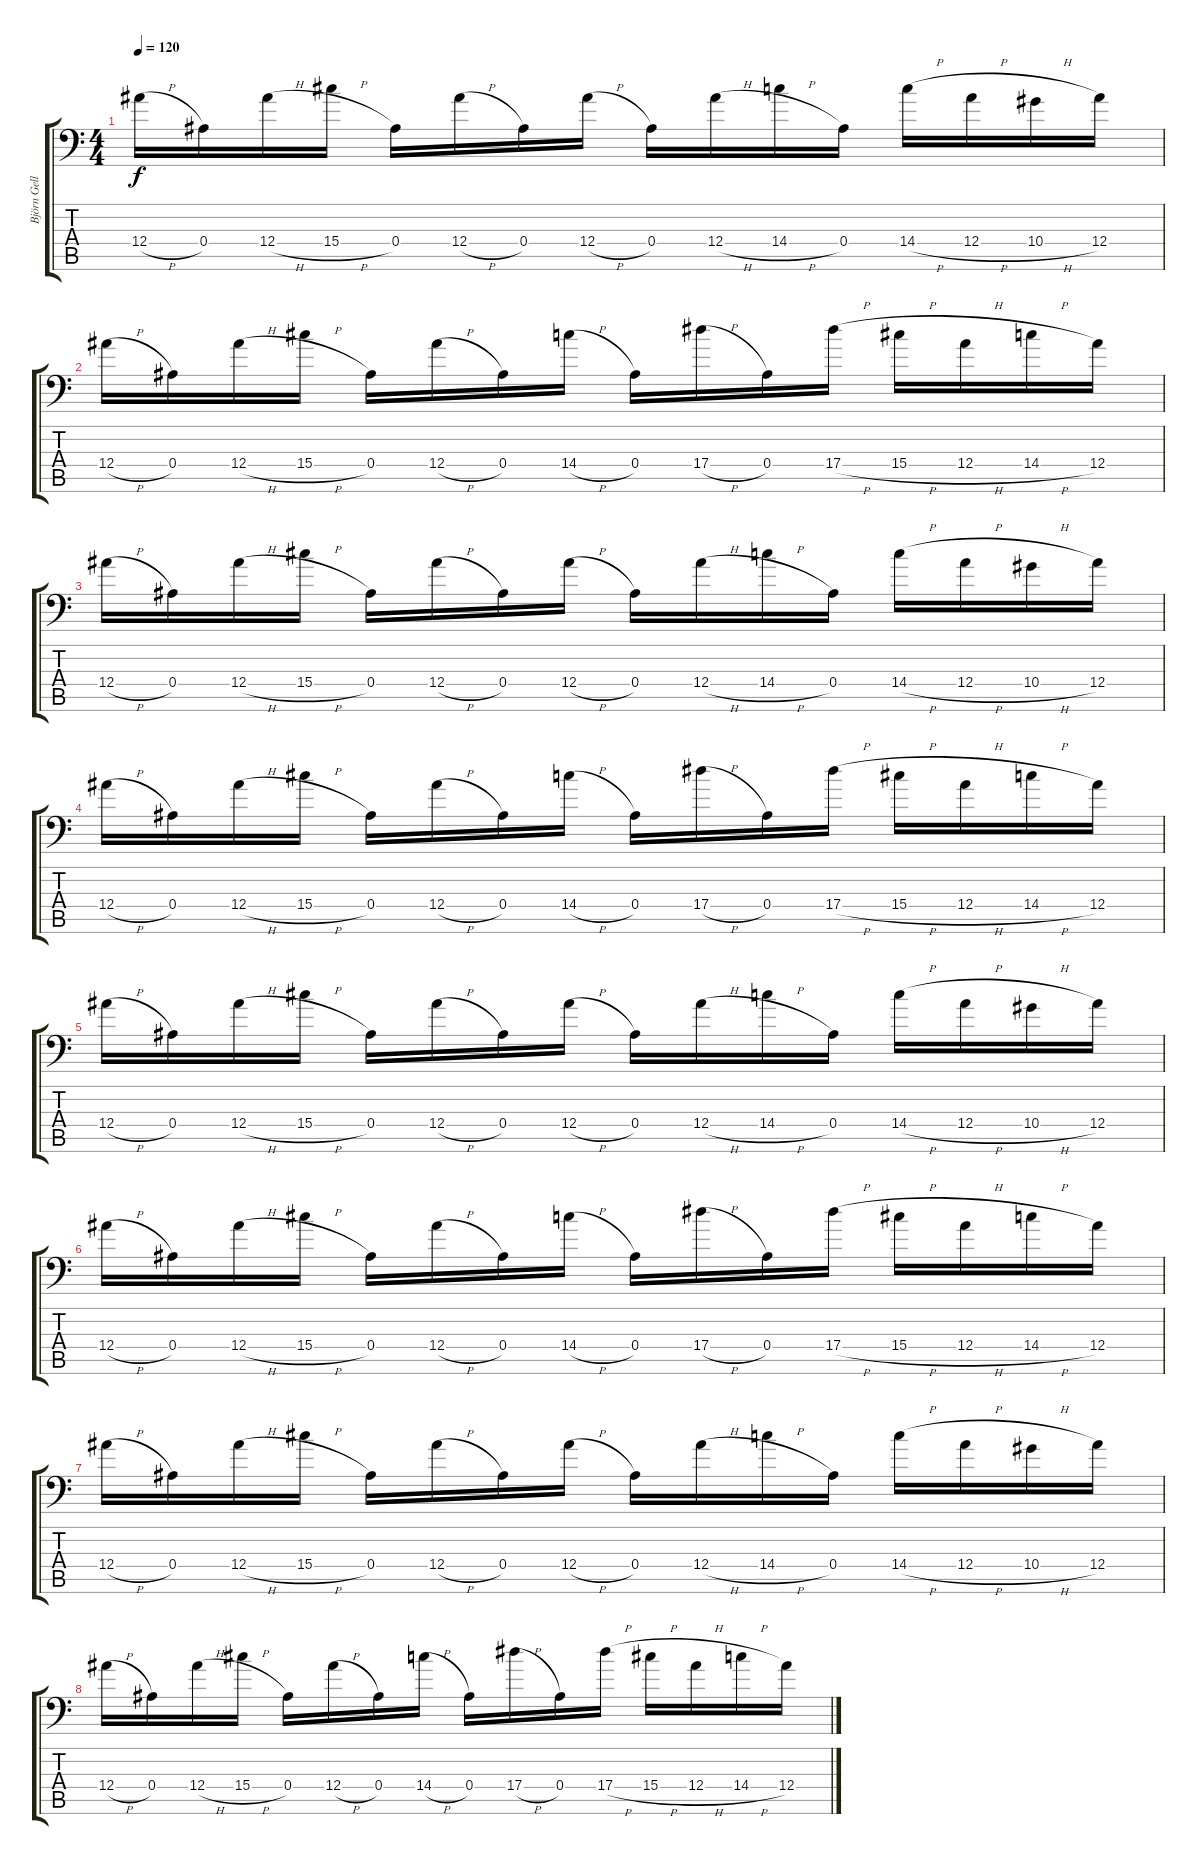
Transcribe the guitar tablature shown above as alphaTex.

\track ("Björn Gellotte" "Björn Gell") {instrument distortionguitar}
\staff {score tabs}
\tuning (C4 G3 Eb3 Bb2 F2 Bb1) {hide}
\ts (4 4)
\tempo 120
\clef f4
\ks c
12.4{h}.16{dy f balance 8} 0.4.16 12.4{h}.16 15.4{h}.16 0.4.16 12.4{h}.16 0.4.16 12.4{h}.16 0.4.16 12.4{h}.16 14.4{h}.16 0.4.16 14.4{h}.16 12.4{h}.16 10.4{h}.16 12.4.16 |
12.4{h}.16 0.4.16 12.4{h}.16 15.4{h}.16 0.4.16 12.4{h}.16 0.4.16 14.4{h}.16 0.4.16 17.4{h}.16 0.4.16 17.4{h}.16 15.4{h}.16 12.4{h}.16 14.4{h}.16 12.4.16 |
12.4{h}.16 0.4.16 12.4{h}.16 15.4{h}.16 0.4.16 12.4{h}.16 0.4.16 12.4{h}.16 0.4.16 12.4{h}.16 14.4{h}.16 0.4.16 14.4{h}.16 12.4{h}.16 10.4{h}.16 12.4.16 |
12.4{h}.16 0.4.16 12.4{h}.16 15.4{h}.16 0.4.16 12.4{h}.16 0.4.16 14.4{h}.16 0.4.16 17.4{h}.16 0.4.16 17.4{h}.16 15.4{h}.16 12.4{h}.16 14.4{h}.16 12.4.16 |
12.4{h}.16 0.4.16 12.4{h}.16 15.4{h}.16 0.4.16 12.4{h}.16 0.4.16 12.4{h}.16 0.4.16 12.4{h}.16 14.4{h}.16 0.4.16 14.4{h}.16 12.4{h}.16 10.4{h}.16 12.4.16 |
12.4{h}.16 0.4.16 12.4{h}.16 15.4{h}.16 0.4.16 12.4{h}.16 0.4.16 14.4{h}.16 0.4.16 17.4{h}.16 0.4.16 17.4{h}.16 15.4{h}.16 12.4{h}.16 14.4{h}.16 12.4.16 |
12.4{h}.16 0.4.16 12.4{h}.16 15.4{h}.16 0.4.16 12.4{h}.16 0.4.16 12.4{h}.16 0.4.16 12.4{h}.16 14.4{h}.16 0.4.16 14.4{h}.16 12.4{h}.16 10.4{h}.16 12.4.16 |
12.4{h}.16 0.4.16 12.4{h}.16 15.4{h}.16 0.4.16 12.4{h}.16 0.4.16 14.4{h}.16 0.4.16 17.4{h}.16 0.4.16 17.4{h}.16 15.4{h}.16 12.4{h}.16 14.4{h}.16 12.4.16
